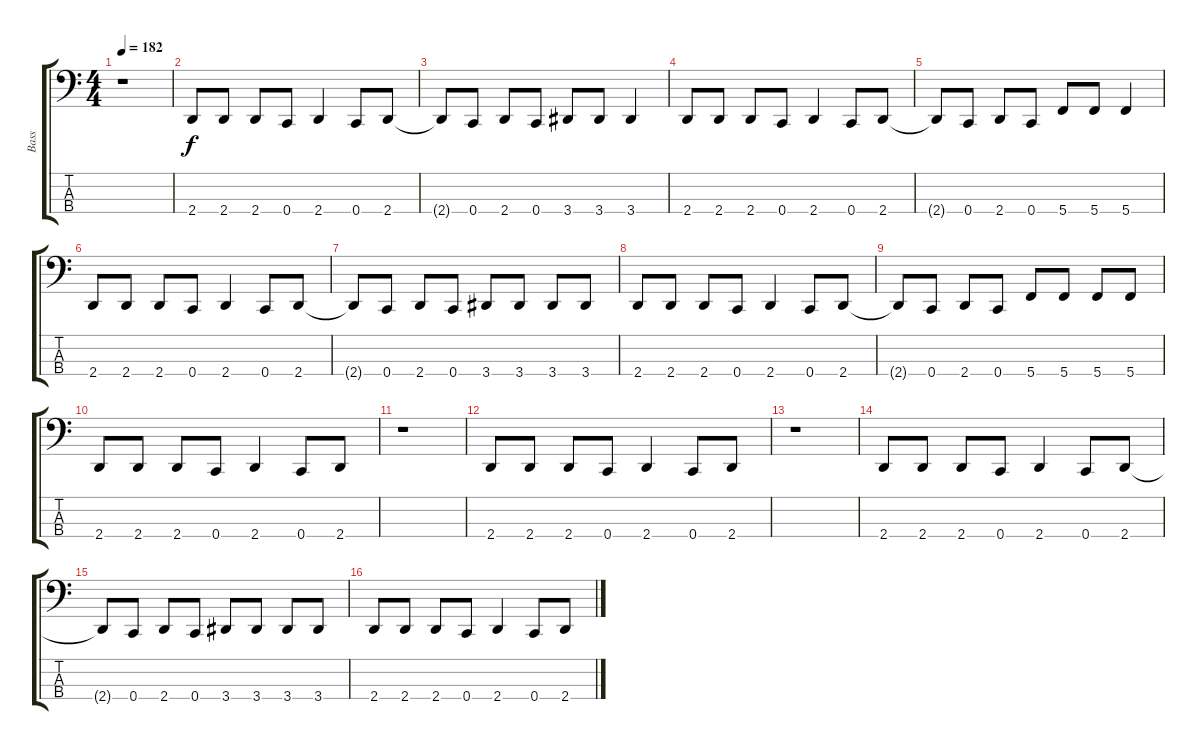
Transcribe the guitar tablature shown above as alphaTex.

\track ("Bass" "Bass") {instrument electricbassfinger}
\staff {score tabs}
\tuning (F2 C2 G1 C1) {hide}
\ts (4 4)
\tempo 182
\clef f4
\ks c
r.1{dy f} |
2.4.8 2.4.8 2.4.8 0.4.8 2.4.4 0.4.8 2.4.8 |
2.4{t}.8 0.4.8 2.4.8 0.4.8 3.4.8 3.4.8 3.4.4 |
2.4.8 2.4.8 2.4.8 0.4.8 2.4.4 0.4.8 2.4.8 |
2.4{t}.8 0.4.8 2.4.8 0.4.8 5.4.8 5.4.8 5.4.4 |
2.4.8 2.4.8 2.4.8 0.4.8 2.4.4 0.4.8 2.4.8 |
2.4{t}.8 0.4.8 2.4.8 0.4.8 3.4.8 3.4.8 3.4.8 3.4.8 |
2.4.8 2.4.8 2.4.8 0.4.8 2.4.4 0.4.8 2.4.8 |
2.4{t}.8 0.4.8 2.4.8 0.4.8 5.4.8 5.4.8 5.4.8 5.4.8 |
2.4.8 2.4.8 2.4.8 0.4.8 2.4.4 0.4.8 2.4.8 |
r.1 |
2.4.8 2.4.8 2.4.8 0.4.8 2.4.4 0.4.8 2.4.8 |
r.1 |
2.4.8 2.4.8 2.4.8 0.4.8 2.4.4 0.4.8 2.4.8 |
2.4{t}.8 0.4.8 2.4.8 0.4.8 3.4.8 3.4.8 3.4.8 3.4.8 |
2.4.8 2.4.8 2.4.8 0.4.8 2.4.4 0.4.8 2.4.8
